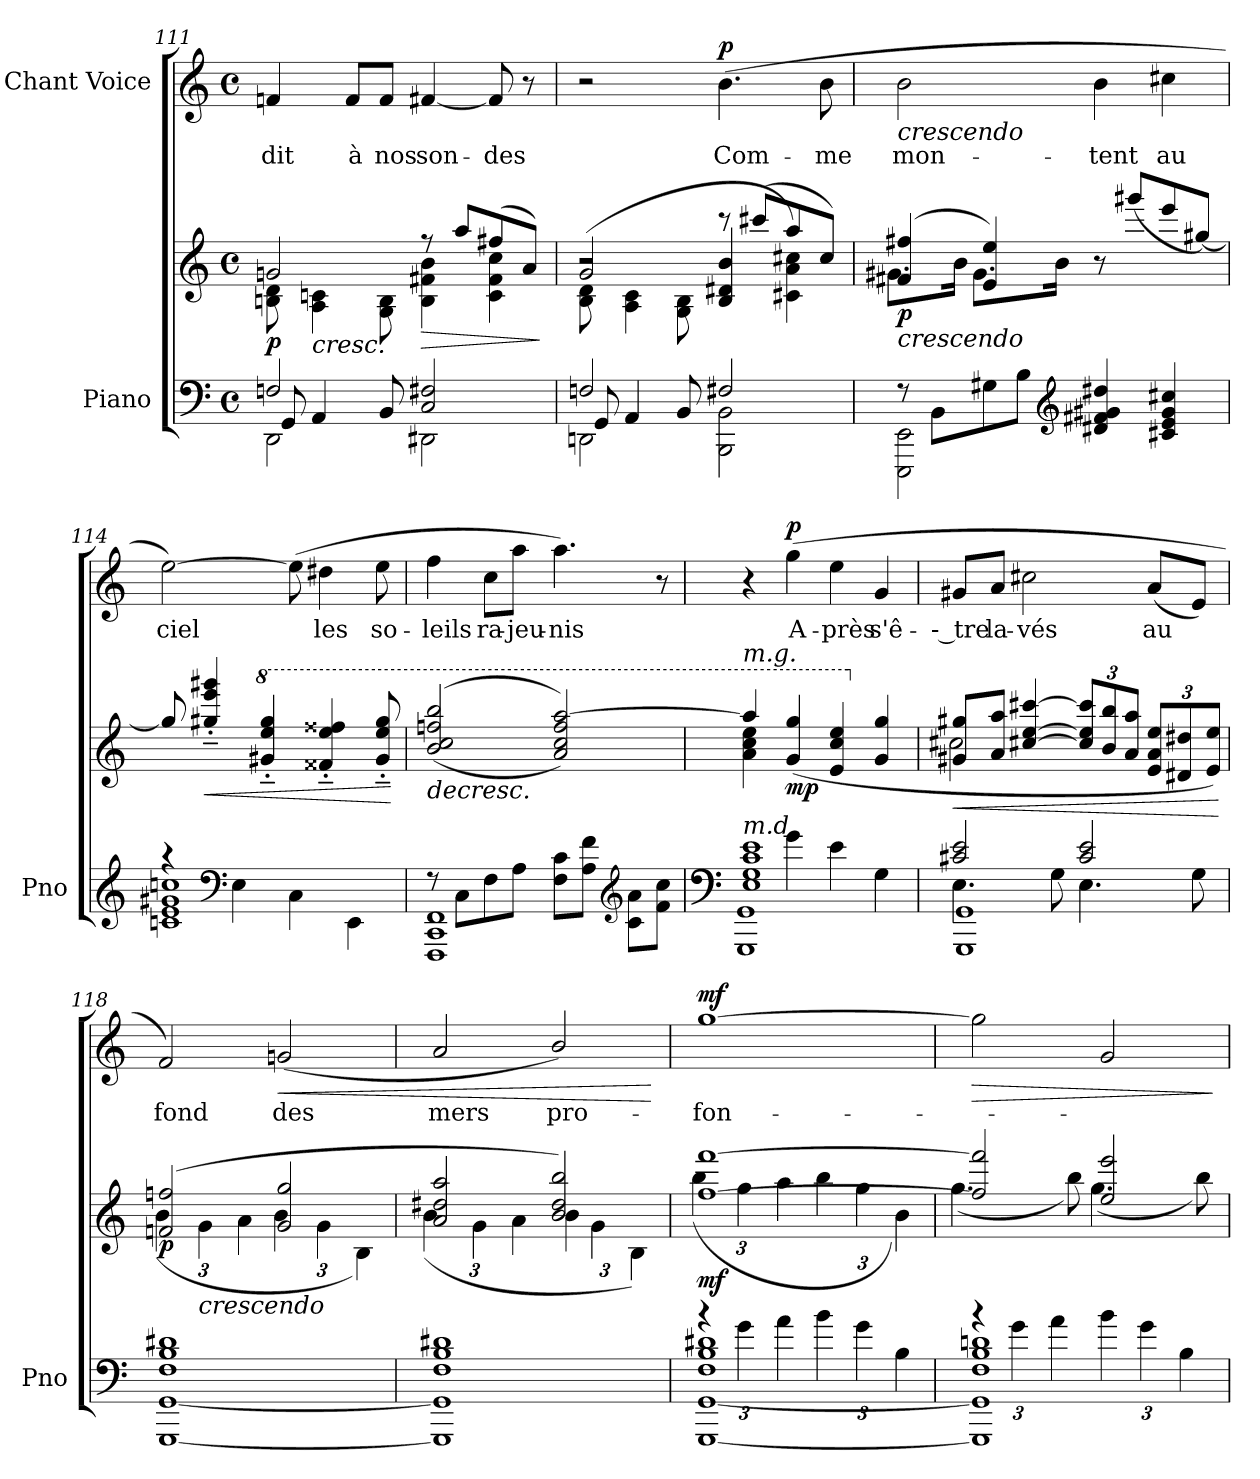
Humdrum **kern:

**kern	**kern	**dynam	**kern	**text	**dynam
*part2	*part2	*part2	*part1	*part1	*part1
*staff3	*staff2	*staff2/3	*staff1	*staff1	*staff1
*I"Piano	*	*	*I"Chant Voice	*	*
*I'Pno	*	*	*	*	*
*clefF4	*clefG2	*	*clefG2	*	*
*k[]	*k[]	*	*k[]	*	*
*M4/4	*M4/4	*	*M4/4	*	*
*met(c)	*met(c)	*	*met(c)	*	*
=111	=111	=111	=111	=111	=111
*^	*^	*	*	*	*
*	*^	*	*	*	*	*	*
!	!	!	!	!	!LO:DY:b	!	!	!
2Fn/	8GG/	2DD\	2gn/	(8Bn\ 8d\	p	4fn/	-dit	.
!	!	!	!	!	!LO:HP:b	!	!	!
.	4AA/	.	.	4A\ 4cn\	<	.	.	.
.	.	.	.	.	.	8f/L	à	.
.	8BB/	.	.	8G\ 8B\	.	8f/J	nos	.
!	!	!	!	!	!LO:HP:b	!	!	!
2ryy	2C/ 2F#X/	2DD#X\	8r	4B\ 4f#X\ 4b\	>	[4f#X/	son-	.
.	.	.	(8aa/L	.	.	.	.	.
.	.	.	(8ff#X/	4c\ 4f#\ 4cc\	.	8f#/]	-des	.
.	.	.	8a/J)	.	.	8r	.	.
*v	*v	*v	*	*	*	*	*	*
*	*v	*v	*	*	*	*
.	.	]	.	.	.
=112	=112	=112	=112	=112	=112
*^	*^	*	*	*	*
*	*^	*	*^	*	*	*	*
2Fn/	8GG/	2DDn\	2r	(8B\ 8d\	2g/	.	2r	.	.
.	4AA/	.	.	4A\ 4c\	.	.	.	.	.
.	8BB/	.	.	8G\ 8B\	.	.	.	.	.
!	!	!	!	!	!	!	!	!	!LO:DY:b
2ryy	2F#X/	2BBB\ 2BB\	8r	4B/ 4d#X/ 4b/	2ryy	.	(4.b\	Com-	p
.	.	.	(8ccc#X/L	.	.	.	.	.	.
.	.	.	8aa/	4c#X\ 4a\ 4cc#X\)	.	.	.	.	.
.	.	.	8cc#/J)	.	.	.	8b\	-me	.
*	*v	*v	*	*	*	*	*	*	*
*	*	*	*v	*v	*	*	*	*
=113	=113	=113	=113	=113	=113	=113	=113
!	!	!	!	!	!LO:TX:b:i:t=crescendo	!	!
!	!	!LO:TX:b:i:t=crescendo	!	!	!	!	!
!	!	!	!	!LO:DY:b	!	!	!
8r	2EEE\ 2EE\	(4f#X/ 4ff#X/	8.g#X\L	p	2b\	mon-	.
8BB\L	.	.	.	.	.	.	.
.	.	.	16b\Jk	.	.	.	.
8G#X\	.	4e/ 4ee/)	8.g#\L	.	.	.	.
8B\J	.	.	.	.	.	.	.
.	.	.	16b\Jk	.	.	.	.
*clefG2	*	*	*	*	*	*	*
4d#X/ 4f#X/ 4g#X/ 4dd#X/	2ryy	8r	2ryy	.	4b\	-tent	.
.	.	(8ggg#X/L	.	.	.	.	.
4c#X/ 4e/ 4g#/ 4cc#X/	.	8eee/	.	.	4cc#X\	au	.
.	.	[8gg#X/J)	.	.	.	.	.
*	*	*v	*v	*	*	*	*
=114	=114	=114	=114	=114	=114	=114
4r	1cn 1e 1g#X 1ccn	8gg#/]	.	[2ee\)	ciel	.
!	!	!	!LO:HP:b	!	!	!
.	.	4gg#X/'~ 4eee/'~ 4ggg#X/'~	<	.	.	.
*clefF4	*	*	*	*	*	*
4E\	.	.	.	.	.	.
*	*	*8va	*	*	*	*
.	.	4gg#/'~ 4eee/'~ 4ggg#/'~	.	.	.	.
4C\	.	.	.	(8ee\]	.	.
.	.	4ff##X/'~ 4eee/'~ 4fff##X/'~	.	4dd#X\	les	.
4EE\	.	.	.	.	.	.
.	.	8gg#/'~ 8eee/'~ 8ggg#/'~	.	8ee\	so-	.
*v	*v	*	*	*	*	*
.	.	[	.	.	.
=115	=115	=115	=115	=115	=115
*^	*	*	*	*	*
!	!	!	!LO:HP:b	!	!	!
8r	1FFF 1CC 1FF)	((2bb/ 2ccc/ 2fffn/ 2bbb/	>	4ff\	-leils	.
8C\L	.	.	.	.	.	.
8F\	.	.	.	8cc\L	ra-	.
8A\J	.	.	.	8aa\J	-jeu-	.
8F\ 8c\L	.	2aa/ 2ccc/ 2fff/ [2aaa/))	.	4.aa\)	-nis	.
8A\ 8f\J	.	.	.	.	.	.
*clefG2	*	*	*	*	*	*
8c\ 8a\L	.	.	.	.	.	.
8f\ 8cc\J	.	.	.	8r	.	.
*v	*v	*	*	*	*	*
.	.	[	.	.	.
=116	=116	=116	=116	=116	=116
*clefF4	*	*	*	*	*
*^	*^	*	*	*	*
*	*^	*	*	*	*	*	*
!	!	!	!LO:TX:i:t=m.g.	!	!	!	!	!
!LO:TX:i:t=m.d.	!	!	!	!	!	!	!	!
4ryy	1E 1G 1c 1e	1GGG 1GG	4aaa/]	4aa\ 4ccc\ 4eee\	.	4r	.	.
!	!	!	!	!	!LO:DY:b	!	!	!LO:DY:b
4g\	.	.	(4gg/ 4ggg/	2.ryy	mp	(4gg\	A-	p
4e\	.	.	4ee/ 4ccc/ 4eee/	.	.	4ee\	-près	.
*	*	*	*X8va	*	*	*	*	*
4G\	.	.	4g/ 4gg/	.	.	4g/	s'ê-	.
=117	=117	=117	=117	=117	=117	=117	=117	=117
!	!	!	!	!	!LO:HP:b	!	!	!
2c#X/ 2e/	4.E\	1GGG 1GG	8g#X/ 8gg#X/L	2cc#X\	<	8g#X/L	-- tre	.
.	.	.	8a/ 8aa/J	.	.	8a/J	la-	.
.	.	.	[4cc#X/ [4ee/ [4ccc#X/	.	.	2cc#X\	-vés	.
.	8G\	.	.	.	.	.	.	.
*	*	*	*Xbrackettup	*	*	*	*	*
2c#/ 2e/	4.E\	.	12cc#/] 12ee/] 12ccc#/]L	2ryy	]	.	.	.
.	.	.	12b/ 12bb/	.	.	.	.	.
.	.	.	12a/ 12aa/J	.	.	.	.	.
.	.	.	12e/ 12a/ 12ee/L	.	.	(8a/L	au	.
.	.	.	12d#X/ 12dd#X/	.	.	.	.	.
.	8G\	.	.	.	.	8e/J)	.	.
.	.	.	12e/ 12ee/J)	.	.	.	.	.
*v	*v	*v	*	*	*	*	*	*
*	*v	*v	*	*	*	*
.	.	[	.	.	.
=118	=118	=118	=118	=118	=118
*^	*^	*	*	*	*
!	!	!	!	!LO:DY:b	!	!	!
1F 1B 1d#X	[1GGG [1GG	(2fn/ 2ffn/	(6b\	p	2f/)	fond	.
!	!	!	!LO:TX:b:i:t=crescendo	!	!	!	!
.	.	.	6g\	.	.	.	.
.	.	.	6a\	.	.	.	.
!	!	!	!	!	!	!	!LO:HP:b
.	.	2g/ 2gg/	6b\	.	(2gn/	des	<
.	.	.	6g\	.	.	.	.
.	.	.	6B\)	.	.	.	.
=119	=119	=119	=119	=119	=119	=119	=119
1F 1B 1d#X	1GGG] 1GG]	2a/ 2dd#X/ 2aa/	(6b\	.	2a/	mers	.
.	.	.	6g\	.	.	.	.
.	.	.	6a\	.	.	.	.
.	.	2b/ 2dd#/ 2bb/)	6b\	.	2b/)	pro-	.
.	.	.	6g\	.	.	.	.
.	.	.	6B\)	.	.	.	.
*v	*v	*	*	*	*	*	*
*	*v	*v	*	*	*	*
.	.	.	.	.	[
=120	=120	=120	=120	=120	=120
*Xbrackettup	*	*	*	*	*
*^	*^	*	*	*	*
!	!	!	!	!LO:DY:b	!	!	!LO:DY:b
6r	[1GGG [1GG 1F 1B 1d#X	[1ff [1fff	(6bb\	mf	[1gg	-fon-	mf
6g\	.	.	6gg\	.	.	.	.
6a\	.	.	6aa\	.	.	.	.
6b\	.	.	6bb\	.	.	.	.
6g\	.	.	6gg\	.	.	.	.
6B\	.	.	6b\)	.	.	.	.
=121	=121	=121	=121	=121	=121	=121	=121
!	!	!	!	!	!	!	!LO:HP:b
6r	1GGG] 1GG] 1F 1B 1dn	2ff/] 2fff/]	(4.gg\	.	2gg\]	.	>
6g\	.	.	.	.	.	.	.
6a\	.	.	.	.	.	.	.
.	.	.	8bb\)	.	.	.	.
6b\	.	2ee/ 2eee/	(4.gg\	.	2g/	.	.
6g\	.	.	.	.	.	.	.
6B\	.	.	.	.	.	.	.
.	.	.	8bb\)	.	.	.	.
*v	*v	*	*	*	*	*	*
*	*v	*v	*	*	*	*
.	.	.	.	.	]
=	=	=	=	=	=
*-	*-	*-	*-	*-	*-
